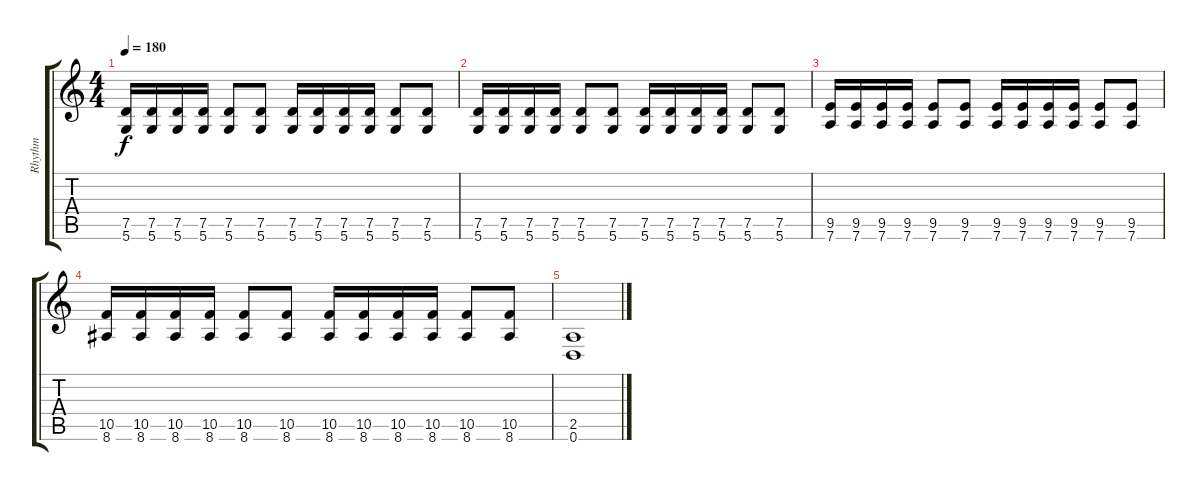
\track ("Rhythm" "Rhythm") {instrument distortionguitar}
\staff {score tabs}
\tuning (D4 A3 F3 C3 G2 D2) {hide}
\ts (4 4)
\tempo 180
\clef g2
\ks c
(7.5 5.6).16{dy f} (7.5 5.6).16 (7.5 5.6).16 (7.5 5.6).16 (7.5 5.6).8 (7.5 5.6).8 (7.5 5.6).16 (7.5 5.6).16 (7.5 5.6).16 (7.5 5.6).16 (7.5 5.6).8 (7.5 5.6).8 |
(7.5 5.6).16 (7.5 5.6).16 (7.5 5.6).16 (7.5 5.6).16 (7.5 5.6).8 (7.5 5.6).8 (7.5 5.6).16 (7.5 5.6).16 (7.5 5.6).16 (7.5 5.6).16 (7.5 5.6).8 (7.5 5.6).8 |
(9.5 7.6).16 (9.5 7.6).16 (9.5 7.6).16 (9.5 7.6).16 (9.5 7.6).8 (9.5 7.6).8 (9.5 7.6).16 (9.5 7.6).16 (9.5 7.6).16 (9.5 7.6).16 (9.5 7.6).8 (9.5 7.6).8 |
(10.5 8.6).16 (10.5 8.6).16 (10.5 8.6).16 (10.5 8.6).16 (10.5 8.6).8 (10.5 8.6).8 (10.5 8.6).16 (10.5 8.6).16 (10.5 8.6).16 (10.5 8.6).16 (10.5 8.6).8 (10.5 8.6).8 |
(2.5 0.6).1
